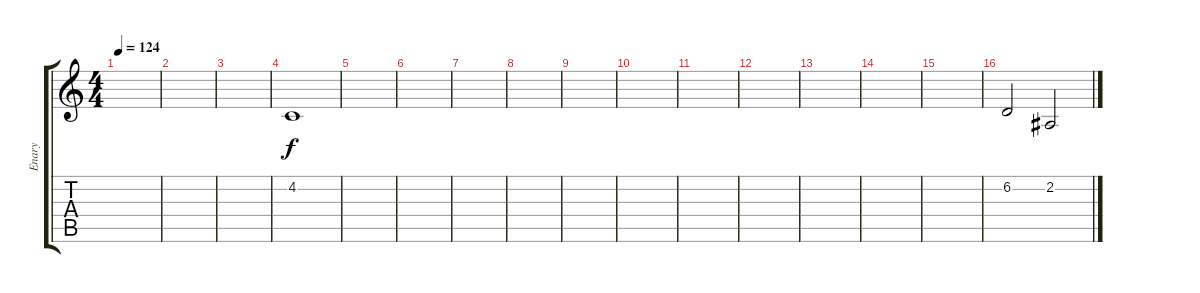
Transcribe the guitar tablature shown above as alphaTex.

\track ("Enary" "Enary") {instrument tubularbells}
\staff {score tabs}
\tuning (Db4 Ab3 E3 B2 Gb2 B1) {hide}
\ts (4 4)
\tempo 124
\clef g2
\ks c
|
|
|
4.2.1 |
|
|
|
|
|
|
|
|
|
|
|
6.2.2 2.2.2
